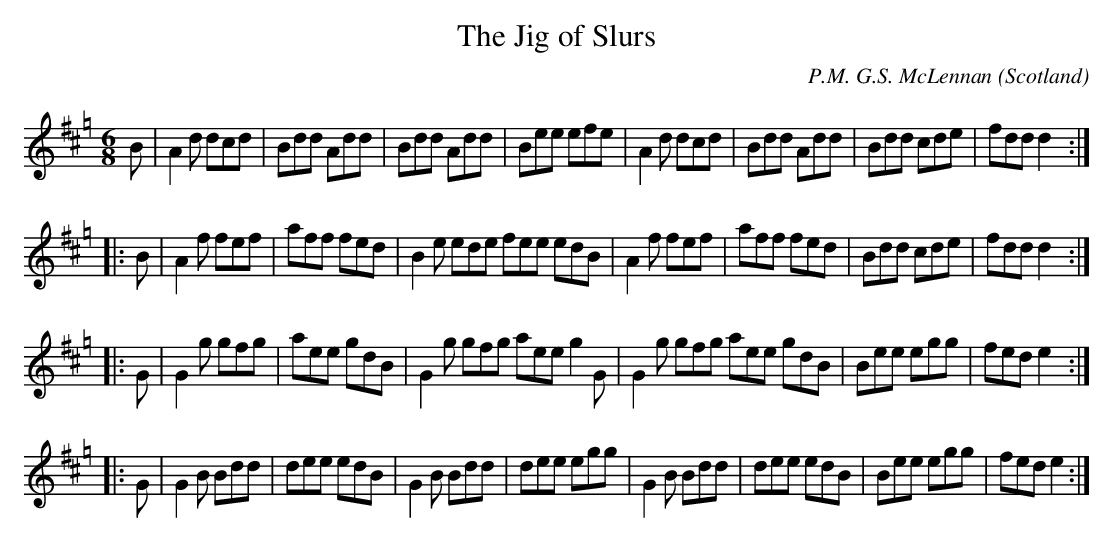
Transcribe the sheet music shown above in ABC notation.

X:1
T:Jig of Slurs, The
O:Scotland
M:6/8
C:P.M. G.S. McLennan
K:Hp
B|\
A2d dcd|Bdd Add|Bdd Add|Bee efe|\
A2d dcd|Bdd Add|Bdd cde|fdd d2::
B|\
A2f fef|aff fed|B2e ede fee edB|\
A2f fef|aff fed|Bdd cde|fdd d2::
G|\
G2g gfg|aee gdB|G2g gfg aee g2G|\
G2g gfg aee gdB|Bee egg|fed e2::
G|\
G2B Bdd|dee edB|G2B Bdd|dee egg|\
G2B Bdd|dee edB|Bee egg|fed e2:|
